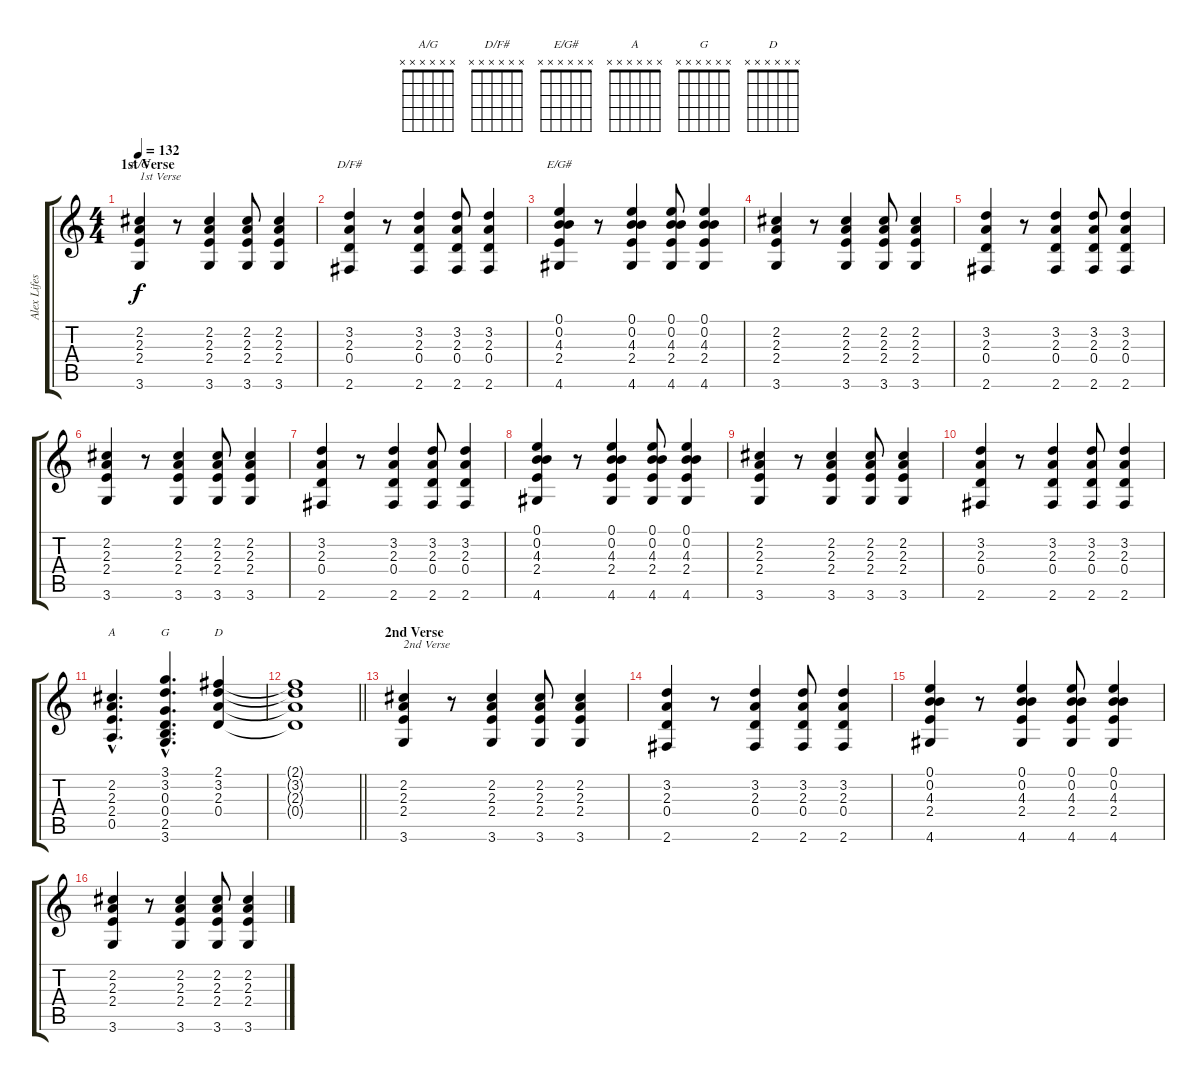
\track ("Alex Lifeson 1" "Alex Lifes") {instrument overdrivenguitar}
\staff {score tabs}
\tuning (E4 B3 G3 D3 A2 E2) {hide}
\chord ("A/G" x x x x x x) {firstfret 0}
\chord ("D/F#" x x x x x x) {firstfret 0}
\chord ("E/G#" x x x x x x) {firstfret 0}
\chord ("A" x x x x x x) {firstfret 0}
\chord ("G" x x x x x x) {firstfret 0}
\chord ("D" x x x x x x) {firstfret 0}
\ts (4 4)
\section ("" "1st Verse")
\tempo 132
\clef g2
\ks c
(2.2 2.3 2.4 3.6).4{ch "A/G" txt "1st Verse" dy f balance 0} r.8 (2.2 2.3 2.4 3.6).4 (2.2 2.3 2.4 3.6).8 (2.2 2.3 2.4 3.6).4 |
(3.2 2.3 0.4 2.6).4{ch "D/F#"} r.8 (3.2 2.3 0.4 2.6).4 (3.2 2.3 0.4 2.6).8 (3.2 2.3 0.4 2.6).4 |
(0.1 0.2 4.3 2.4 4.6).4{ch "E/G#"} r.8 (0.1 0.2 4.3 2.4 4.6).4 (0.1 0.2 4.3 2.4 4.6).8 (0.1 0.2 4.3 2.4 4.6).4 |
(2.2 2.3 2.4 3.6).4 r.8 (2.2 2.3 2.4 3.6).4 (2.2 2.3 2.4 3.6).8 (2.2 2.3 2.4 3.6).4 |
(3.2 2.3 0.4 2.6).4 r.8 (3.2 2.3 0.4 2.6).4 (3.2 2.3 0.4 2.6).8 (3.2 2.3 0.4 2.6).4 |
(2.2 2.3 2.4 3.6).4 r.8 (2.2 2.3 2.4 3.6).4 (2.2 2.3 2.4 3.6).8 (2.2 2.3 2.4 3.6).4 |
(3.2 2.3 0.4 2.6).4 r.8 (3.2 2.3 0.4 2.6).4 (3.2 2.3 0.4 2.6).8 (3.2 2.3 0.4 2.6).4 |
(0.1 0.2 4.3 2.4 4.6).4 r.8 (0.1 0.2 4.3 2.4 4.6).4 (0.1 0.2 4.3 2.4 4.6).8 (0.1 0.2 4.3 2.4 4.6).4 |
(2.2 2.3 2.4 3.6).4 r.8 (2.2 2.3 2.4 3.6).4 (2.2 2.3 2.4 3.6).8 (2.2 2.3 2.4 3.6).4 |
(3.2 2.3 0.4 2.6).4 r.8 (3.2 2.3 0.4 2.6).4 (3.2 2.3 0.4 2.6).8 (3.2 2.3 0.4 2.6).4 |
(2.2{hac} 2.3{hac} 2.4{hac} 0.5{hac}).4{d ch "A"} (3.1{hac} 3.2{hac} 0.3{hac} 0.4{hac} 2.5{hac} 3.6{hac}).4{d ch "G"} (2.1 3.2 2.3 0.4).4{ch "D"} |
\barLineRight lightlight
(2.1{t} 3.2{t} 2.3{t} 0.4{t}).1 |
\section ("" "2nd Verse")
(2.2 2.3 2.4 3.6).4{txt "2nd Verse"} r.8 (2.2 2.3 2.4 3.6).4 (2.2 2.3 2.4 3.6).8 (2.2 2.3 2.4 3.6).4 |
(3.2 2.3 0.4 2.6).4 r.8 (3.2 2.3 0.4 2.6).4 (3.2 2.3 0.4 2.6).8 (3.2 2.3 0.4 2.6).4 |
(0.1 0.2 4.3 2.4 4.6).4 r.8 (0.1 0.2 4.3 2.4 4.6).4 (0.1 0.2 4.3 2.4 4.6).8 (0.1 0.2 4.3 2.4 4.6).4 |
(2.2 2.3 2.4 3.6).4 r.8 (2.2 2.3 2.4 3.6).4 (2.2 2.3 2.4 3.6).8 (2.2 2.3 2.4 3.6).4
